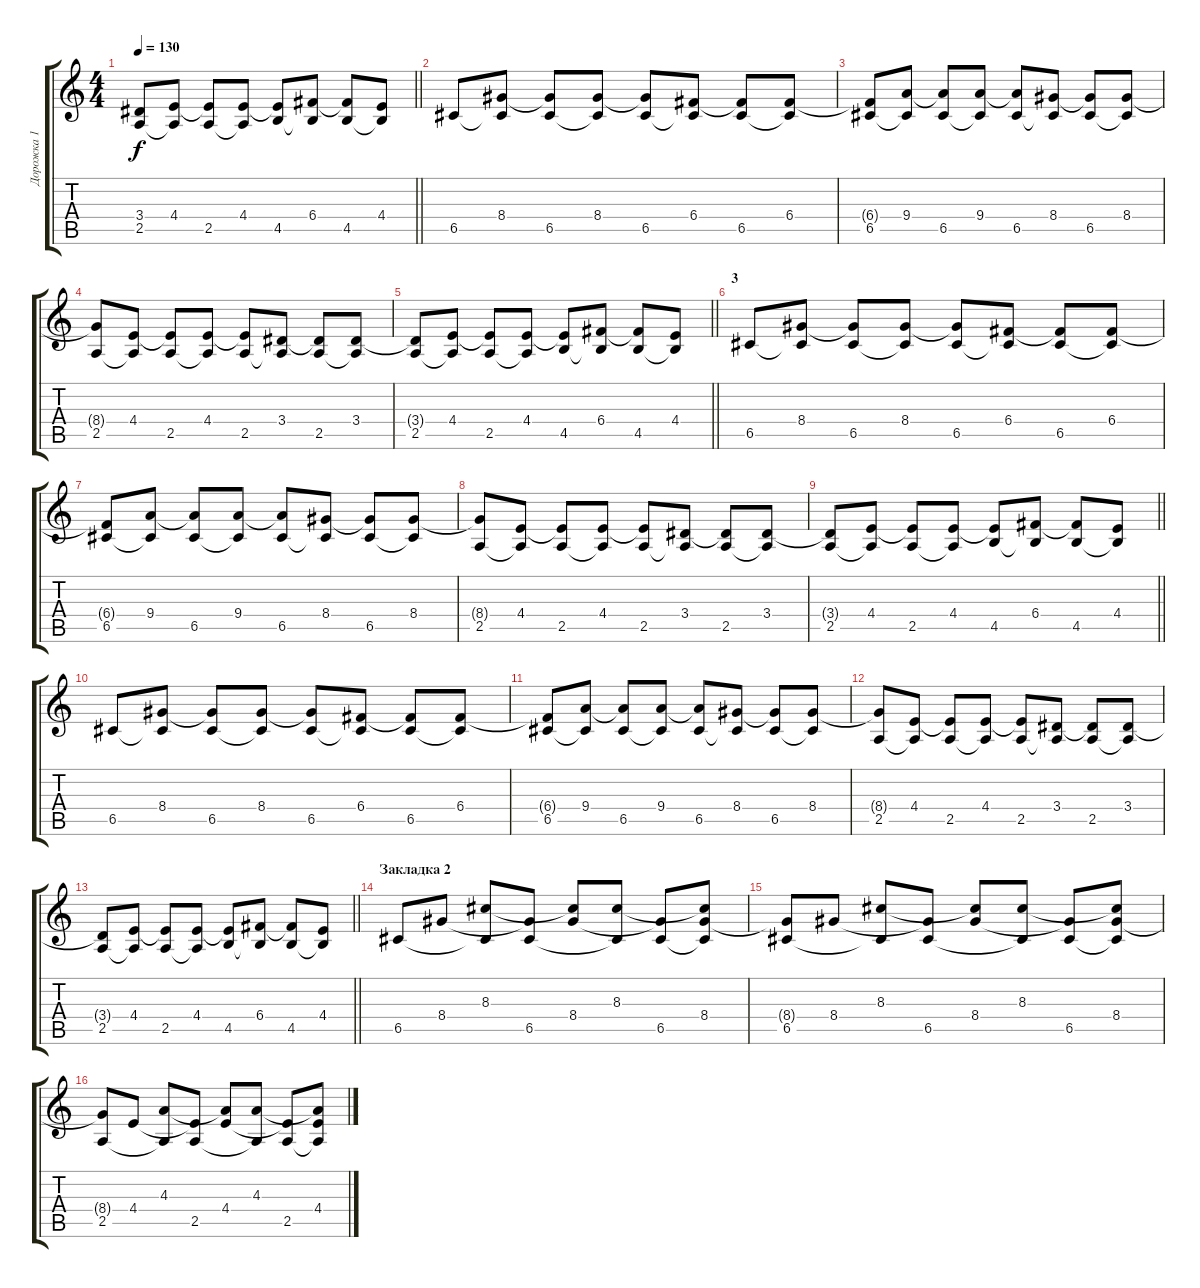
\track ("Дорожка 1" "Дорожка 1") {instrument acousticguitarsteel}
\staff {score tabs}
\tuning (D4 A3 F3 C3 G2 C2) {hide}
\ts (4 4)
\tempo 130
\clef g2
\barLineRight lightlight
\ks c
(3.4{t} 2.5).8{dy f} (4.4 2.5{t}).8 (4.4{t} 2.5).8 (4.4 2.5{t}).8 (4.4{t} 4.5).8 (6.4 4.5{t}).8 (6.4{t} 4.5).8 (4.4 4.5{t}).8 |
6.5.8 (8.4 6.5{t}).8 (8.4{t} 6.5).8 (8.4 6.5{t}).8 (8.4{t} 6.5).8 (6.4 6.5{t}).8 (6.4{t} 6.5).8 (6.4 6.5{t}).8 |
(6.4{t} 6.5).8 (9.4 6.5{t}).8 (9.4{t} 6.5).8 (9.4 6.5{t}).8 (9.4{t} 6.5).8 (8.4 6.5{t}).8 (8.4{t} 6.5).8 (8.4 6.5{t}).8 |
(8.4{t} 2.5).8 (4.4 2.5{t}).8 (4.4{t} 2.5).8 (4.4 2.5{t}).8 (4.4{t} 2.5).8 (3.4 2.5{t}).8 (3.4{t} 2.5).8 (3.4 2.5{t}).8 |
\barLineRight lightlight
(3.4{t} 2.5).8 (4.4 2.5{t}).8 (4.4{t} 2.5).8 (4.4 2.5{t}).8 (4.4{t} 4.5).8 (6.4 4.5{t}).8 (6.4{t} 4.5).8 (4.4 4.5{t}).8 |
\section ("" "3")
6.5.8 (8.4 6.5{t}).8 (8.4{t} 6.5).8 (8.4 6.5{t}).8 (8.4{t} 6.5).8 (6.4 6.5{t}).8 (6.4{t} 6.5).8 (6.4 6.5{t}).8 |
(6.4{t} 6.5).8 (9.4 6.5{t}).8 (9.4{t} 6.5).8 (9.4 6.5{t}).8 (9.4{t} 6.5).8 (8.4 6.5{t}).8 (8.4{t} 6.5).8 (8.4 6.5{t}).8 |
(8.4{t} 2.5).8 (4.4 2.5{t}).8 (4.4{t} 2.5).8 (4.4 2.5{t}).8 (4.4{t} 2.5).8 (3.4 2.5{t}).8 (3.4{t} 2.5).8 (3.4 2.5{t}).8 |
\barLineRight lightlight
(3.4{t} 2.5).8 (4.4 2.5{t}).8 (4.4{t} 2.5).8 (4.4 2.5{t}).8 (4.4{t} 4.5).8 (6.4 4.5{t}).8 (6.4{t} 4.5).8 (4.4 4.5{t}).8 |
6.5.8 (8.4 6.5{t}).8 (8.4{t} 6.5).8 (8.4 6.5{t}).8 (8.4{t} 6.5).8 (6.4 6.5{t}).8 (6.4{t} 6.5).8 (6.4 6.5{t}).8 |
(6.4{t} 6.5).8 (9.4 6.5{t}).8 (9.4{t} 6.5).8 (9.4 6.5{t}).8 (9.4{t} 6.5).8 (8.4 6.5{t}).8 (8.4{t} 6.5).8 (8.4 6.5{t}).8 |
(8.4{t} 2.5).8 (4.4 2.5{t}).8 (4.4{t} 2.5).8 (4.4 2.5{t}).8 (4.4{t} 2.5).8 (3.4 2.5{t}).8 (3.4{t} 2.5).8 (3.4 2.5{t}).8 |
\barLineRight lightlight
(3.4{t} 2.5).8 (4.4 2.5{t}).8 (4.4{t} 2.5).8 (4.4 2.5{t}).8 (4.4{t} 4.5).8 (6.4 4.5{t}).8 (6.4{t} 4.5).8 (4.4 4.5{t}).8 |
\section ("" "Закладка 2")
6.5.8 8.4.8 (8.3 6.5{t}).8 (8.4{t} 6.5).8 (8.3{t} 8.4).8 (8.3 6.5{t}).8 (8.4{t} 6.5).8 (8.3{t} 8.4 6.5{t}).8 |
(8.4{t} 6.5).8 8.4.8 (8.3 6.5{t}).8 (8.4{t} 6.5).8 (8.3{t} 8.4).8 (8.3 6.5{t}).8 (8.4{t} 6.5).8 (8.3{t} 8.4 6.5{t}).8 |
(8.4{t} 2.5).8 4.4.8 (4.3 2.5{t}).8 (4.4{t} 2.5).8 (4.3{t} 4.4).8 (4.3 2.5{t}).8 (4.4{t} 2.5).8 (4.3{t} 4.4 2.5{t}).8
